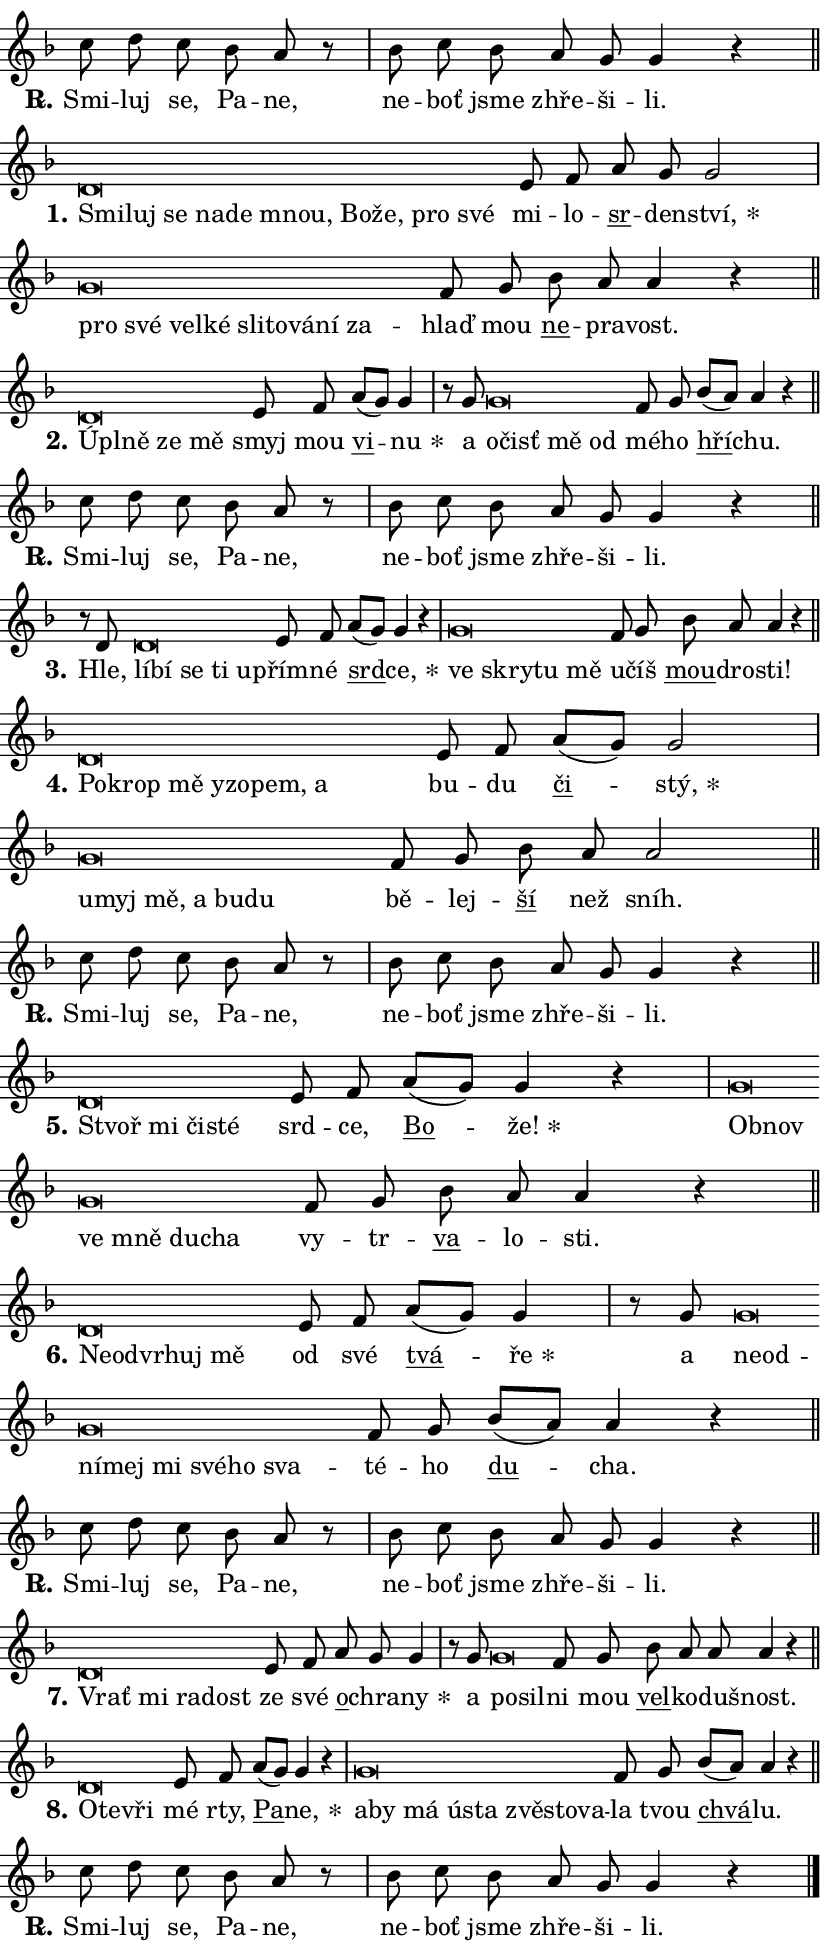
\version "2.24.0"
\header { tagline = "" }
\paper {
  indent = 0\cm
  top-margin = 0\cm
  right-margin = 0.13\cm % to fit lyric hyphens
  bottom-margin = 0\cm
  left-margin = 0\cm
  paper-width = 14\cm
  page-breaking = #ly:one-page-breaking
  system-system-spacing.basic-distance = #11
  score-system-spacing.basic-distance = #11
  ragged-last = ##f
}


%% Author: Thomas Morley
%% https://lists.gnu.org/archive/html/lilypond-user/2020-05/msg00002.html
#(define (line-position grob)
"Returns position of @var[grob} in current system:
   @code{'start}, if at first time-step
   @code{'end}, if at last time-step
   @code{'middle} otherwise
"
  (let* ((col (ly:item-get-column grob))
         (ln (ly:grob-object col 'left-neighbor))
         (rn (ly:grob-object col 'right-neighbor))
         (col-to-check-left (if (ly:grob? ln) ln col))
         (col-to-check-right (if (ly:grob? rn) rn col))
         (break-dir-left
           (and
             (ly:grob-property col-to-check-left 'non-musical #f)
             (ly:item-break-dir col-to-check-left)))
         (break-dir-right
           (and
             (ly:grob-property col-to-check-right 'non-musical #f)
             (ly:item-break-dir col-to-check-right))))
        (cond ((eqv? 1 break-dir-left) 'start)
              ((eqv? -1 break-dir-right) 'end)
              (else 'middle))))

#(define (tranparent-at-line-position vctor)
  (lambda (grob)
  "Relying on @code{line-position} select the relevant enry from @var{vctor}.
Used to determine transparency,"
    (case (line-position grob)
      ((end) (not (vector-ref vctor 0)))
      ((middle) (not (vector-ref vctor 1)))
      ((start) (not (vector-ref vctor 2))))))

noteHeadBreakVisibility =
#(define-music-function (break-visibility)(vector?)
"Makes @code{NoteHead}s transparent relying on @var{break-visibility}"
#{
  \override NoteHead.transparent =
    #(tranparent-at-line-position break-visibility)
#})

#(define delete-ledgers-for-transparent-note-heads
  (lambda (grob)
    "Reads whether a @code{NoteHead} is transparent.
If so this @code{NoteHead} is removed from @code{'note-heads} from
@var{grob}, which is supposed to be @code{LedgerLineSpanner}.
As a result ledgers are not printed for this @code{NoteHead}"
    (let* ((nhds-array (ly:grob-object grob 'note-heads))
           (nhds-list
             (if (ly:grob-array? nhds-array)
                 (ly:grob-array->list nhds-array)
                 '()))
           ;; Relies on the transparent-property being done before
           ;; Staff.LedgerLineSpanner.after-line-breaking is executed.
           ;; This is fragile ...
           (to-keep
             (remove
               (lambda (nhd)
                 (ly:grob-property nhd 'transparent #f))
               nhds-list)))
      ;; TODO find a better method to iterate over grob-arrays, similiar
      ;; to filter/remove etc for lists
      ;; For now rebuilt from scratch
      (set! (ly:grob-object grob 'note-heads)  '())
      (for-each
        (lambda (nhd)
          (ly:pointer-group-interface::add-grob grob 'note-heads nhd))
        to-keep))))

squashNotes = {
  \override NoteHead.X-extent = #'(-0.2 . 0.2)
  \override NoteHead.Y-extent = #'(-0.75 . 0)
  \override NoteHead.stencil =
    #(lambda (grob)
       (let ((pos (ly:grob-property grob 'staff-position)))
         (begin
           (if (< pos -7) (display "ERROR: Lower brevis then expected\n") (display ""))
           (if (<= pos -6) ly:text-interface::print ly:note-head::print))))
}
unSquashNotes = {
  \revert NoteHead.X-extent
  \revert NoteHead.Y-extent
  \revert NoteHead.stencil
}

hideNotes = \noteHeadBreakVisibility #begin-of-line-visible
unHideNotes = \noteHeadBreakVisibility #all-visible

% work-around for resetting accidentals
% https://lilypond.org/doc/v2.23/Documentation/notation/displaying-rhythms#unmetered-music
cadenzaMeasure = {
  \cadenzaOff
  \partial 1024 s1024
  \cadenzaOn
}

#(define-markup-command (accent layout props text) (markup?)
  "Underline accented syllable"
  (interpret-markup layout props
    #{\markup \override #'(offset . 4.3) \underline { #text }#}))

responsum = \markup \concat {
  "R" \hspace #-1.05 \path #0.1 #'((moveto 0 0.07) (lineto 0.9 0.8)) \hspace #0.05 "."
}

spaceSize = #0.6828661417322834 % exact space size for TeX Gyre Schola

\layout {
  \context {
    \Staff
    \remove "Time_signature_engraver"
    \override LedgerLineSpanner.after-line-breaking = #delete-ledgers-for-transparent-note-heads
  }
  \context {
    \Lyrics {
      \override LyricSpace.minimum-distance = \spaceSize
      \override LyricText.font-name = #"TeX Gyre Schola"
      \override LyricText.font-size = 1
      \override StanzaNumber.font-name = #"TeX Gyre Schola Bold"
      \override StanzaNumber.font-size = 1
    }
  }
  \context {
    \Score 
    \override NoteHead.text =
      #(lambda (grob) 
        (let ((pos (ly:grob-property grob 'staff-position)))
          #{\markup {
            \combine
              \halign #-0.55 \raise #(if (= pos -6) 0 0.5) \override #'(thickness . 2) \draw-line #'(3.2 . 0)
              \musicglyph "noteheads.sM1"
          }#}))
  }
}

% magnetic-lyrics.ily
%
%   written by
%     Jean Abou Samra <jean@abou-samra.fr>
%     Werner Lemberg <wl@gnu.org>
%
%   adapted by
%     Jiri Hon <jiri.hon@gmail.com>
%
% Version 2022-Apr-15

% https://www.mail-archive.com/lilypond-user@gnu.org/msg149350.html

#(define (Left_hyphen_pointer_engraver context)
   "Collect syllable-hyphen-syllable occurrences in lyrics and store
them in properties.  This engraver only looks to the left.  For
example, if the lyrics input is @code{foo -- bar}, it does the
following.

@itemize @bullet
@item
Set the @code{text} property of the @code{LyricHyphen} grob between
@q{foo} and @q{bar} to @code{foo}.

@item
Set the @code{left-hyphen} property of the @code{LyricText} grob with
text @q{foo} to the @code{LyricHyphen} grob between @q{foo} and
@q{bar}.
@end itemize

Use this auxiliary engraver in combination with the
@code{lyric-@/text::@/apply-@/magnetic-@/offset!} hook."
   (let ((hyphen #f)
         (text #f))
     (make-engraver
      (acknowledgers
       ((lyric-syllable-interface engraver grob source-engraver)
        (set! text grob)))
      (end-acknowledgers
       ((lyric-hyphen-interface engraver grob source-engraver)
        ;(when (not (grob::has-interface grob 'lyric-space-interface))
          (set! hyphen grob)));)
      ((stop-translation-timestep engraver)
       (when (and text hyphen)
         (ly:grob-set-object! text 'left-hyphen hyphen))
       (set! text #f)
       (set! hyphen #f)))))

#(define (lyric-text::apply-magnetic-offset! grob)
   "If the space between two syllables is less than the value in
property @code{LyricText@/.details@/.squash-threshold}, move the right
syllable to the left so that it gets concatenated with the left
syllable.

Use this function as a hook for
@code{LyricText@/.after-@/line-@/breaking} if the
@code{Left_@/hyphen_@/pointer_@/engraver} is active."
   (let ((hyphen (ly:grob-object grob 'left-hyphen #f)))
     (when hyphen
       (let ((left-text (ly:spanner-bound hyphen LEFT)))
         (when (grob::has-interface left-text 'lyric-syllable-interface)
           (let* ((common (ly:grob-common-refpoint grob left-text X))
                  (this-x-ext (ly:grob-extent grob common X))
                  (left-x-ext
                   (begin
                     ;; Trigger magnetism for left-text.
                     (ly:grob-property left-text 'after-line-breaking)
                     (ly:grob-extent left-text common X)))
                  ;; `delta` is the gap width between two syllables.
                  (delta (- (interval-start this-x-ext)
                            (interval-end left-x-ext)))
                  (details (ly:grob-property grob 'details))
                  (threshold (assoc-get 'squash-threshold details 0.2)))
             (when (< delta threshold)
               (let* (;; We have to manipulate the input text so that
                      ;; ligatures crossing syllable boundaries are not
                      ;; disabled.  For languages based on the Latin
                      ;; script this is essentially a beautification.
                      ;; However, for non-Western scripts it can be a
                      ;; necessity.
                      (lt (ly:grob-property left-text 'text))
                      (rt (ly:grob-property grob 'text))
                      (is-space (grob::has-interface hyphen 'lyric-space-interface))
                      (space (if is-space " " ""))
                      (extra-delta (if is-space spaceSize 0))
                      ;; Append new syllable.
                      (ltrt-space (if (and (string? lt) (string? rt))
                                (string-append lt space rt)
                                (make-concat-markup (list lt space rt))))
                      ;; Right-align `ltrt` to the right side.
                      (ltrt-space-markup (grob-interpret-markup
                               grob
                               (make-translate-markup
                                (cons (interval-length this-x-ext) 0)
                                (make-right-align-markup ltrt-space)))))
                 (begin
                   ;; Don't print `left-text`.
                   (ly:grob-set-property! left-text 'stencil #f)
                   ;; Set text and stencil (which holds all collected
                   ;; syllables so far) and shift it to the left.
                   (ly:grob-set-property! grob 'text ltrt-space)
                   (ly:grob-set-property! grob 'stencil ltrt-space-markup)
                   (ly:grob-translate-axis! grob (- (- delta extra-delta)) X))))))))))


#(define (lyric-hyphen::displace-bounds-first grob)
   ;; Make very sure this callback isn't triggered too early.
   (let ((left (ly:spanner-bound grob LEFT))
         (right (ly:spanner-bound grob RIGHT)))
     (ly:grob-property left 'after-line-breaking)
     (ly:grob-property right 'after-line-breaking)
     (ly:lyric-hyphen::print grob)))

squashThreshold = #0.4

\layout {
  \context {
    \Lyrics
    \consists #Left_hyphen_pointer_engraver
    \override LyricText.after-line-breaking =
      #lyric-text::apply-magnetic-offset!
    \override LyricHyphen.stencil = #lyric-hyphen::displace-bounds-first
    \override LyricText.details.squash-threshold = \squashThreshold
    \override LyricHyphen.minimum-distance = 0
    \override LyricHyphen.minimum-length = \squashThreshold
  }
}

squashText = \override LyricText.details.squash-threshold = 9999
unSquashText = \override LyricText.details.squash-threshold = \squashThreshold

leftText = \override LyricText.self-alignment-X = #LEFT
unLeftText = \revert LyricText.self-alignment-X

starOffset = #(lambda (grob) 
                (let ((x_offset (ly:self-alignment-interface::aligned-on-x-parent grob)))
                  (if (= x_offset 0) 0 (+ x_offset 1.2))))

star = #(define-music-function (syllable)(string?)
"Append star separator at the end of a syllable"
#{
  \once \override LyricText.X-offset = #starOffset
  \lyricmode { \markup {
    #syllable
    \override #'((font-name . "TeX Gyre Schola Bold")) \hspace #0.2 \lower #0.65 \larger "*"
  } }
#})

starAccent = #(define-music-function (syllable)(string?)
"Append star separator at the end of a syllable and make accent"
#{
  \once \override LyricText.X-offset = #starOffset
  \lyricmode { \markup {
    \accent #syllable
    \override #'((font-name . "TeX Gyre Schola Bold")) \hspace #0.2 \lower #0.65 \larger "*"
  } }
#})

breath = #(define-music-function (syllable)(string?)
"Append breathing indicator at the end of a syllable"
#{
  \lyricmode { \markup { #syllable "+" } }
#})

optionalBreath = #(define-music-function (syllable)(string?)
"Append optional breathing indicator at the end of a syllable"
#{
  \lyricmode { \markup { #syllable "(+)" } }
#})


\score {
    <<
        \new Voice = "melody" { \cadenzaOn \key f \major \relative { c''8 d c bes a r \cadenzaMeasure \bar "|" bes c bes \bar "" a g g4 r \cadenzaMeasure \bar "||" \break } }
        \new Lyrics \lyricsto "melody" { \lyricmode { \set stanza = \responsum
Smi -- luj se, Pa -- ne, ne -- boť jsme zhře -- ši -- li. } }
    >>
    \layout {}
}

\score {
    <<
        \new Voice = "melody" { \cadenzaOn \key f \major \relative { \squashNotes d'\breve*1/16 \hideNotes \breve*1/16 \bar "" \breve*1/16 \bar "" \breve*1/16 \bar "" \breve*1/16 \bar "" \breve*1/16 \bar "" \breve*1/16 \bar "" \breve*1/16 \bar "" \breve*1/16 \breve*1/16 \bar "" \unHideNotes \unSquashNotes e8 f \bar "" a g g2 \cadenzaMeasure \bar "|" \squashNotes g\breve*1/16 \hideNotes \breve*1/16 \bar "" \breve*1/16 \bar "" \breve*1/16 \bar "" \breve*1/16 \bar "" \breve*1/16 \bar "" \breve*1/16 \bar "" \breve*1/16 \breve*1/16 \bar "" \unHideNotes \unSquashNotes f8 g \bar "" bes a a4 r \cadenzaMeasure \bar "||" \break } }
        \new Lyrics \lyricsto "melody" { \lyricmode { \set stanza = "1."
\leftText Smi -- \squashText luj se na -- de mnou, Bo -- že, pro své \unLeftText \unSquashText mi -- lo -- \markup \accent sr -- den -- \star ství, \leftText pro \squashText své vel -- ké sli -- to -- vá -- ní za -- \unLeftText \unSquashText hlaď mou \markup \accent ne -- pra -- vost. } }
    >>
    \layout {}
}

\score {
    <<
        \new Voice = "melody" { \cadenzaOn \key f \major \relative { \squashNotes d'\breve*1/16 \hideNotes \breve*1/16 \bar "" \breve*1/16 \breve*1/16 \bar "" \unHideNotes \unSquashNotes e8 f \bar "" a[( g)] g4 \cadenzaMeasure \bar "|" r8 g8 \squashNotes g\breve*1/16 \hideNotes \breve*1/16 \bar "" \breve*1/16 \breve*1/16 \bar "" \unHideNotes \unSquashNotes f8 g \bar "" bes[( a)] a4 r \cadenzaMeasure \bar "||" \break } }
        \new Lyrics \lyricsto "melody" { \lyricmode { \set stanza = "2."
\leftText Úpl -- \squashText ně ze mě \unLeftText \unSquashText smyj mou \markup \accent vi -- \star nu a \leftText o -- \squashText čisť mě od \unLeftText \unSquashText mé -- ho \markup \accent hří -- chu. } }
    >>
    \layout {}
}

\score {
    <<
        \new Voice = "melody" { \cadenzaOn \key f \major \relative { c''8 d c bes a r \cadenzaMeasure \bar "|" bes c bes \bar "" a g g4 r \cadenzaMeasure \bar "||" \break } }
        \new Lyrics \lyricsto "melody" { \lyricmode { \set stanza = \responsum
Smi -- luj se, Pa -- ne, ne -- boť jsme zhře -- ši -- li. } }
    >>
    \layout {}
}

\score {
    <<
        \new Voice = "melody" { \cadenzaOn \key f \major \relative { r8 d'8 \squashNotes d\breve*1/16 \hideNotes \breve*1/16 \bar "" \breve*1/16 \bar "" \breve*1/16 \breve*1/16 \bar "" \unHideNotes \unSquashNotes e8 f \bar "" a[( g)] g4 r \cadenzaMeasure \bar "|" \squashNotes g\breve*1/16 \hideNotes \breve*1/16 \bar "" \breve*1/16 \breve*1/16 \bar "" \unHideNotes \unSquashNotes f8 g \bar "" bes a a4 r \cadenzaMeasure \bar "||" \break } }
        \new Lyrics \lyricsto "melody" { \lyricmode { \set stanza = "3."
Hle, \leftText lí -- \squashText bí se ti u -- \unLeftText \unSquashText přím -- né \markup \accent srd -- \star ce, \leftText ve \squashText skry -- tu mě \unLeftText \unSquashText u -- číš \markup \accent mou -- dro -- sti! } }
    >>
    \layout {}
}

\score {
    <<
        \new Voice = "melody" { \cadenzaOn \key f \major \relative { \squashNotes d'\breve*1/16 \hideNotes \breve*1/16 \bar "" \breve*1/16 \bar "" \breve*1/16 \bar "" \breve*1/16 \bar "" \breve*1/16 \breve*1/16 \bar "" \unHideNotes \unSquashNotes e8 f \bar "" a[( g)] g2 \cadenzaMeasure \bar "|" \squashNotes g\breve*1/16 \hideNotes \breve*1/16 \bar "" \breve*1/16 \bar "" \breve*1/16 \bar "" \breve*1/16 \breve*1/16 \bar "" \unHideNotes \unSquashNotes f8 g \bar "" bes a a2 \cadenzaMeasure \bar "||" \break } }
        \new Lyrics \lyricsto "melody" { \lyricmode { \set stanza = "4."
\leftText Po -- \squashText krop mě y -- zo -- pem, a \unLeftText \unSquashText bu -- du \markup \accent či -- \star stý, \leftText u -- \squashText myj mě, a bu -- du \unLeftText \unSquashText bě -- lej -- \markup \accent ší než sníh. } }
    >>
    \layout {}
}

\score {
    <<
        \new Voice = "melody" { \cadenzaOn \key f \major \relative { c''8 d c bes a r \cadenzaMeasure \bar "|" bes c bes \bar "" a g g4 r \cadenzaMeasure \bar "||" \break } }
        \new Lyrics \lyricsto "melody" { \lyricmode { \set stanza = \responsum
Smi -- luj se, Pa -- ne, ne -- boť jsme zhře -- ši -- li. } }
    >>
    \layout {}
}

\score {
    <<
        \new Voice = "melody" { \cadenzaOn \key f \major \relative { \squashNotes d'\breve*1/16 \hideNotes \breve*1/16 \bar "" \breve*1/16 \breve*1/16 \bar "" \unHideNotes \unSquashNotes e8 f \bar "" a[( g)] g4 r \cadenzaMeasure \bar "|" \squashNotes g\breve*1/16 \hideNotes \breve*1/16 \bar "" \breve*1/16 \bar "" \breve*1/16 \bar "" \breve*1/16 \breve*1/16 \bar "" \unHideNotes \unSquashNotes f8 g \bar "" bes a a4 r \cadenzaMeasure \bar "||" \break } }
        \new Lyrics \lyricsto "melody" { \lyricmode { \set stanza = "5."
\leftText Stvoř \squashText mi či -- sté \unLeftText \unSquashText srd -- ce, \markup \accent Bo -- \star že! \leftText Ob -- \squashText nov ve mně du -- cha \unLeftText \unSquashText vy -- tr -- \markup \accent va -- lo -- sti. } }
    >>
    \layout {}
}

\score {
    <<
        \new Voice = "melody" { \cadenzaOn \key f \major \relative { \squashNotes d'\breve*1/16 \hideNotes \breve*1/16 \bar "" \breve*1/16 \bar "" \breve*1/16 \breve*1/16 \bar "" \unHideNotes \unSquashNotes e8 f \bar "" a[( g)] g4 \cadenzaMeasure \bar "|" r8 g8 \squashNotes g\breve*1/16 \hideNotes \breve*1/16 \bar "" \breve*1/16 \bar "" \breve*1/16 \bar "" \breve*1/16 \bar "" \breve*1/16 \bar "" \breve*1/16 \breve*1/16 \bar "" \unHideNotes \unSquashNotes f8 g \bar "" bes[( a)] a4 r \cadenzaMeasure \bar "||" \break } }
        \new Lyrics \lyricsto "melody" { \lyricmode { \set stanza = "6."
\leftText Ne -- \squashText od -- vr -- huj mě \unLeftText \unSquashText od své \markup \accent tvá -- \star ře a \leftText ne -- \squashText od -- ní -- mej mi své -- ho sva -- \unLeftText \unSquashText té -- ho \markup \accent du -- cha. } }
    >>
    \layout {}
}

\score {
    <<
        \new Voice = "melody" { \cadenzaOn \key f \major \relative { c''8 d c bes a r \cadenzaMeasure \bar "|" bes c bes \bar "" a g g4 r \cadenzaMeasure \bar "||" \break } }
        \new Lyrics \lyricsto "melody" { \lyricmode { \set stanza = \responsum
Smi -- luj se, Pa -- ne, ne -- boť jsme zhře -- ši -- li. } }
    >>
    \layout {}
}

\score {
    <<
        \new Voice = "melody" { \cadenzaOn \key f \major \relative { \squashNotes d'\breve*1/16 \hideNotes \breve*1/16 \bar "" \breve*1/16 \breve*1/16 \bar "" \unHideNotes \unSquashNotes e8 f \bar "" a g g4 \cadenzaMeasure \bar "|" r8 g8 \squashNotes g\breve*1/16 \hideNotes \breve*1/16 \bar "" \unHideNotes \unSquashNotes f8 g \bar "" bes a a a4 r \cadenzaMeasure \bar "||" \break } }
        \new Lyrics \lyricsto "melody" { \lyricmode { \set stanza = "7."
\leftText Vrať \squashText mi ra -- dost \unLeftText \unSquashText ze své \markup \accent o -- chra -- \star ny a \leftText po -- \squashText sil -- \unLeftText \unSquashText ni mou \markup \accent vel -- ko -- du -- šnost. } }
    >>
    \layout {}
}

\score {
    <<
        \new Voice = "melody" { \cadenzaOn \key f \major \relative { \squashNotes d'\breve*1/16 \hideNotes \breve*1/16 \breve*1/16 \bar "" \unHideNotes \unSquashNotes e8 f \bar "" a[( g)] g4 r \cadenzaMeasure \bar "|" \squashNotes g\breve*1/16 \hideNotes \breve*1/16 \bar "" \breve*1/16 \bar "" \breve*1/16 \bar "" \breve*1/16 \bar "" \breve*1/16 \bar "" \breve*1/16 \breve*1/16 \bar "" \unHideNotes \unSquashNotes f8 g \bar "" bes[( a)] a4 r \cadenzaMeasure \bar "||" \break } }
        \new Lyrics \lyricsto "melody" { \lyricmode { \set stanza = "8."
\leftText O -- \squashText te -- vři \unLeftText \unSquashText mé rty, \markup \accent Pa -- \star ne, \leftText a -- \squashText by má ú -- sta zvě -- sto -- va -- \unLeftText \unSquashText la tvou \markup \accent chvá -- lu. } }
    >>
    \layout {}
}

\score {
    <<
        \new Voice = "melody" { \cadenzaOn \key f \major \relative { c''8 d c bes a r \cadenzaMeasure \bar "|" bes c bes \bar "" a g g4 r \cadenzaMeasure \bar "||" \break } \bar "|." }
        \new Lyrics \lyricsto "melody" { \lyricmode { \set stanza = \responsum
Smi -- luj se, Pa -- ne, ne -- boť jsme zhře -- ši -- li. } }
    >>
    \layout {}
}
